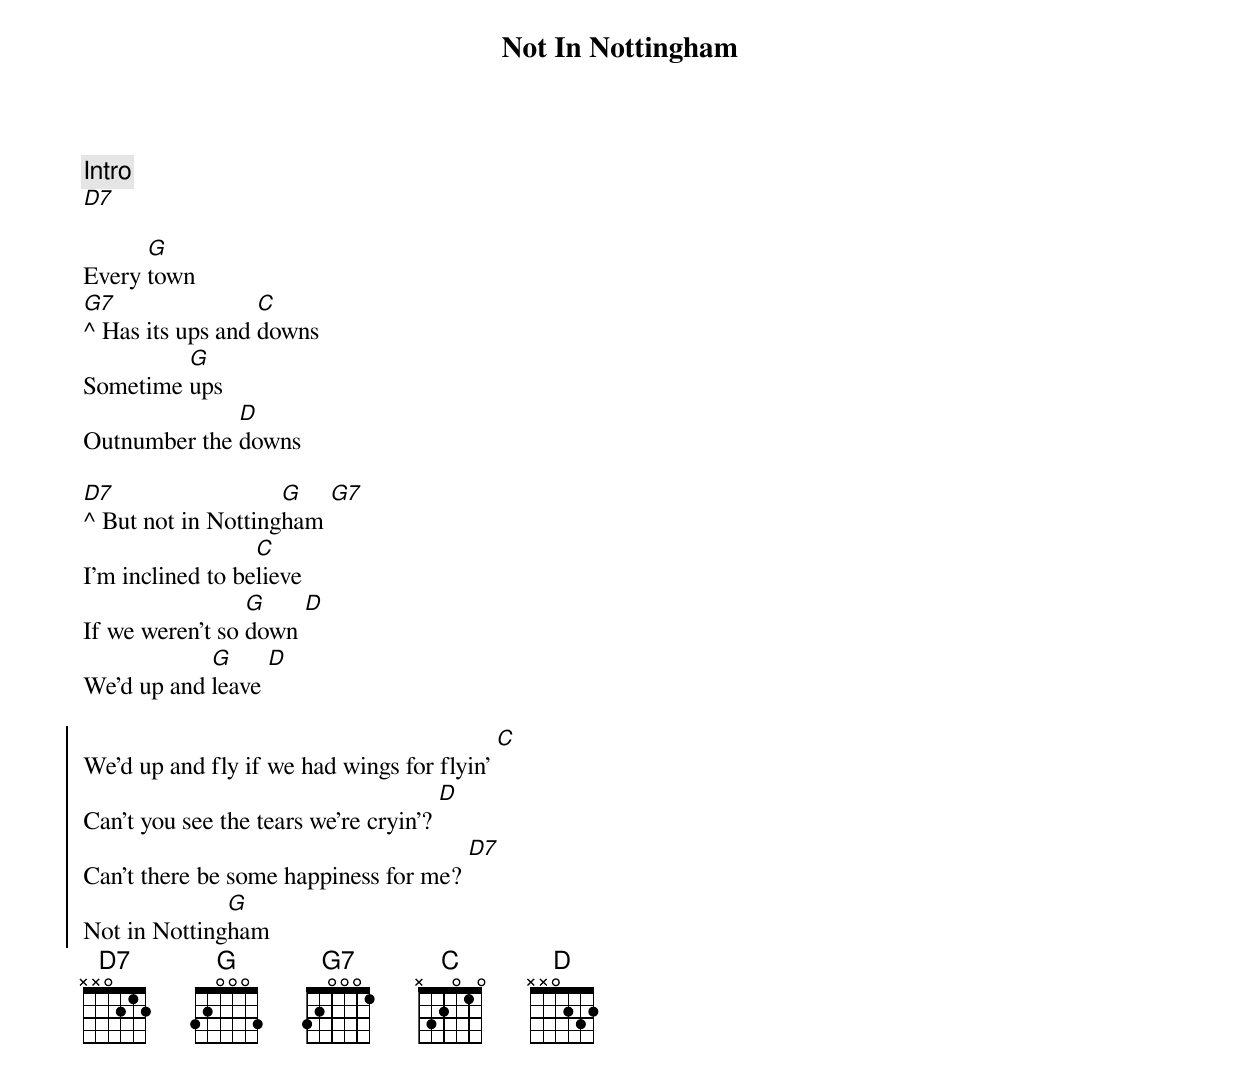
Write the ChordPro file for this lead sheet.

{title: Not In Nottingham}
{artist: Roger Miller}
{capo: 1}

{comment: Intro}
[D7]

{start_of_verse}
Every [G]town
[G7]^ Has its ups and [C]downs
Sometime [G]ups
Outnumber the [D]downs

[D7]^ But not in Notting[G]ham [G7]
I'm inclined to be[C]lieve
If we weren't so [G]down [D]
We'd up and [G]leave [D]
{end_of_verse}

{start_of_chorus}
We'd up and fly if we had wings for flyin' [C]
Can't you see the tears we're cryin'? [D]
Can't there be some happiness for me? [D7]
Not in Notting[G]ham
{end_of_chorus}
